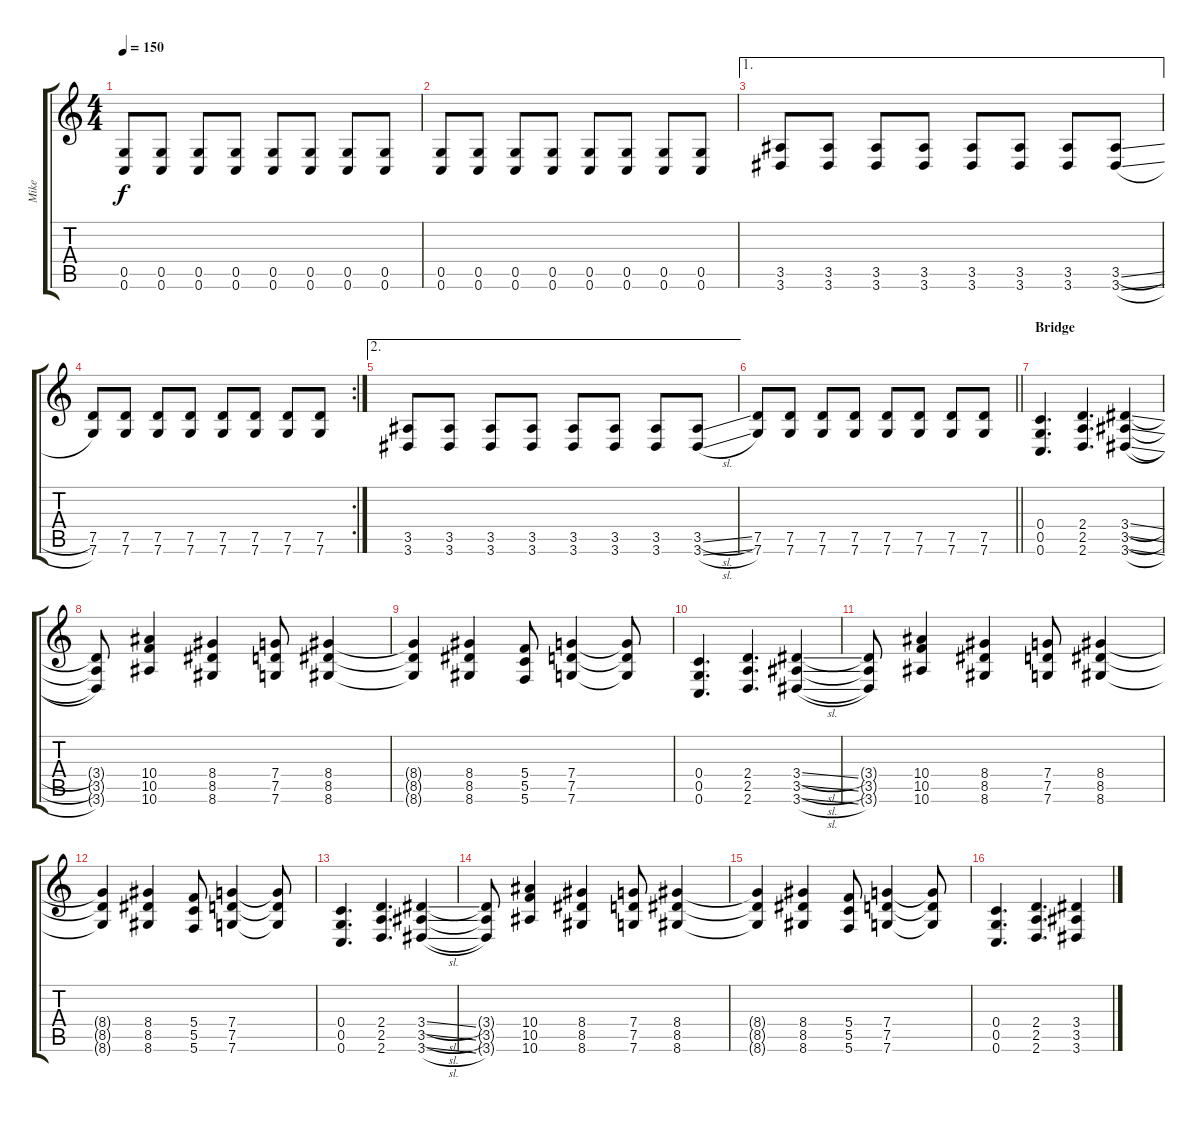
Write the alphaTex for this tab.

\track ("Mike" "Mike") {instrument distortionguitar}
\staff {score tabs}
\tuning (D4 A3 F3 C3 G2 C2) {hide}
\ts (4 4)
\tempo 150
\clef g2
\ks c
(0.5 0.6).8{dy f} (0.5 0.6).8 (0.5 0.6).8 (0.5 0.6).8 (0.5 0.6).8 (0.5 0.6).8 (0.5 0.6).8 (0.5 0.6).8 |
(0.5 0.6).8 (0.5 0.6).8 (0.5 0.6).8 (0.5 0.6).8 (0.5 0.6).8 (0.5 0.6).8 (0.5 0.6).8 (0.5 0.6).8 |
\ae 1
(3.5 3.6).8 (3.5 3.6).8 (3.5 3.6).8 (3.5 3.6).8 (3.5 3.6).8 (3.5 3.6).8 (3.5 3.6).8 (3.5{sl} 3.6{sl}).8 |
\rc 2
(7.5 7.6).8 (7.5 7.6).8 (7.5 7.6).8 (7.5 7.6).8 (7.5 7.6).8 (7.5 7.6).8 (7.5 7.6).8 (7.5 7.6).8 |
\ae 2
(3.5 3.6).8 (3.5 3.6).8 (3.5 3.6).8 (3.5 3.6).8 (3.5 3.6).8 (3.5 3.6).8 (3.5 3.6).8 (3.5{sl} 3.6{sl}).8 |
\barLineRight lightlight
(7.5 7.6).8 (7.5 7.6).8 (7.5 7.6).8 (7.5 7.6).8 (7.5 7.6).8 (7.5 7.6).8 (7.5 7.6).8 (7.5 7.6).8 |
\section ("" "Bridge")
(0.4 0.5 0.6).4{d} (2.4 2.5 2.6).4{d} (3.4{sl} 3.5{sl} 3.6{sl}).4 |
(3.4{t} 3.5{t} 3.6{t}).8 (10.4 10.5 10.6).4 (8.4 8.5 8.6).4 (7.4 7.5 7.6).8 (8.4 8.5 8.6).4 |
(8.4{t} 8.5{t} 8.6{t}).4 (8.4 8.5 8.6).4 (5.4 5.5 5.6).8 (7.4 7.5 7.6).4 (7.4{t} 7.5{t} 7.6{t}).8 |
(0.4 0.5 0.6).4{d} (2.4 2.5 2.6).4{d} (3.4{sl} 3.5{sl} 3.6{sl}).4 |
(3.4{t} 3.5{t} 3.6{t}).8 (10.4 10.5 10.6).4 (8.4 8.5 8.6).4 (7.4 7.5 7.6).8 (8.4 8.5 8.6).4 |
(8.4{t} 8.5{t} 8.6{t}).4 (8.4 8.5 8.6).4 (5.4 5.5 5.6).8 (7.4 7.5 7.6).4 (7.4{t} 7.5{t} 7.6{t}).8 |
(0.4 0.5 0.6).4{d} (2.4 2.5 2.6).4{d} (3.4{sl} 3.5{sl} 3.6{sl}).4 |
(3.4{t} 3.5{t} 3.6{t}).8 (10.4 10.5 10.6).4 (8.4 8.5 8.6).4 (7.4 7.5 7.6).8 (8.4 8.5 8.6).4 |
(8.4{t} 8.5{t} 8.6{t}).4 (8.4 8.5 8.6).4 (5.4 5.5 5.6).8 (7.4 7.5 7.6).4 (7.4{t} 7.5{t} 7.6{t}).8 |
(0.4 0.5 0.6).4{d} (2.4 2.5 2.6).4{d} (3.4{sl} 3.5{sl} 3.6{sl}).4
